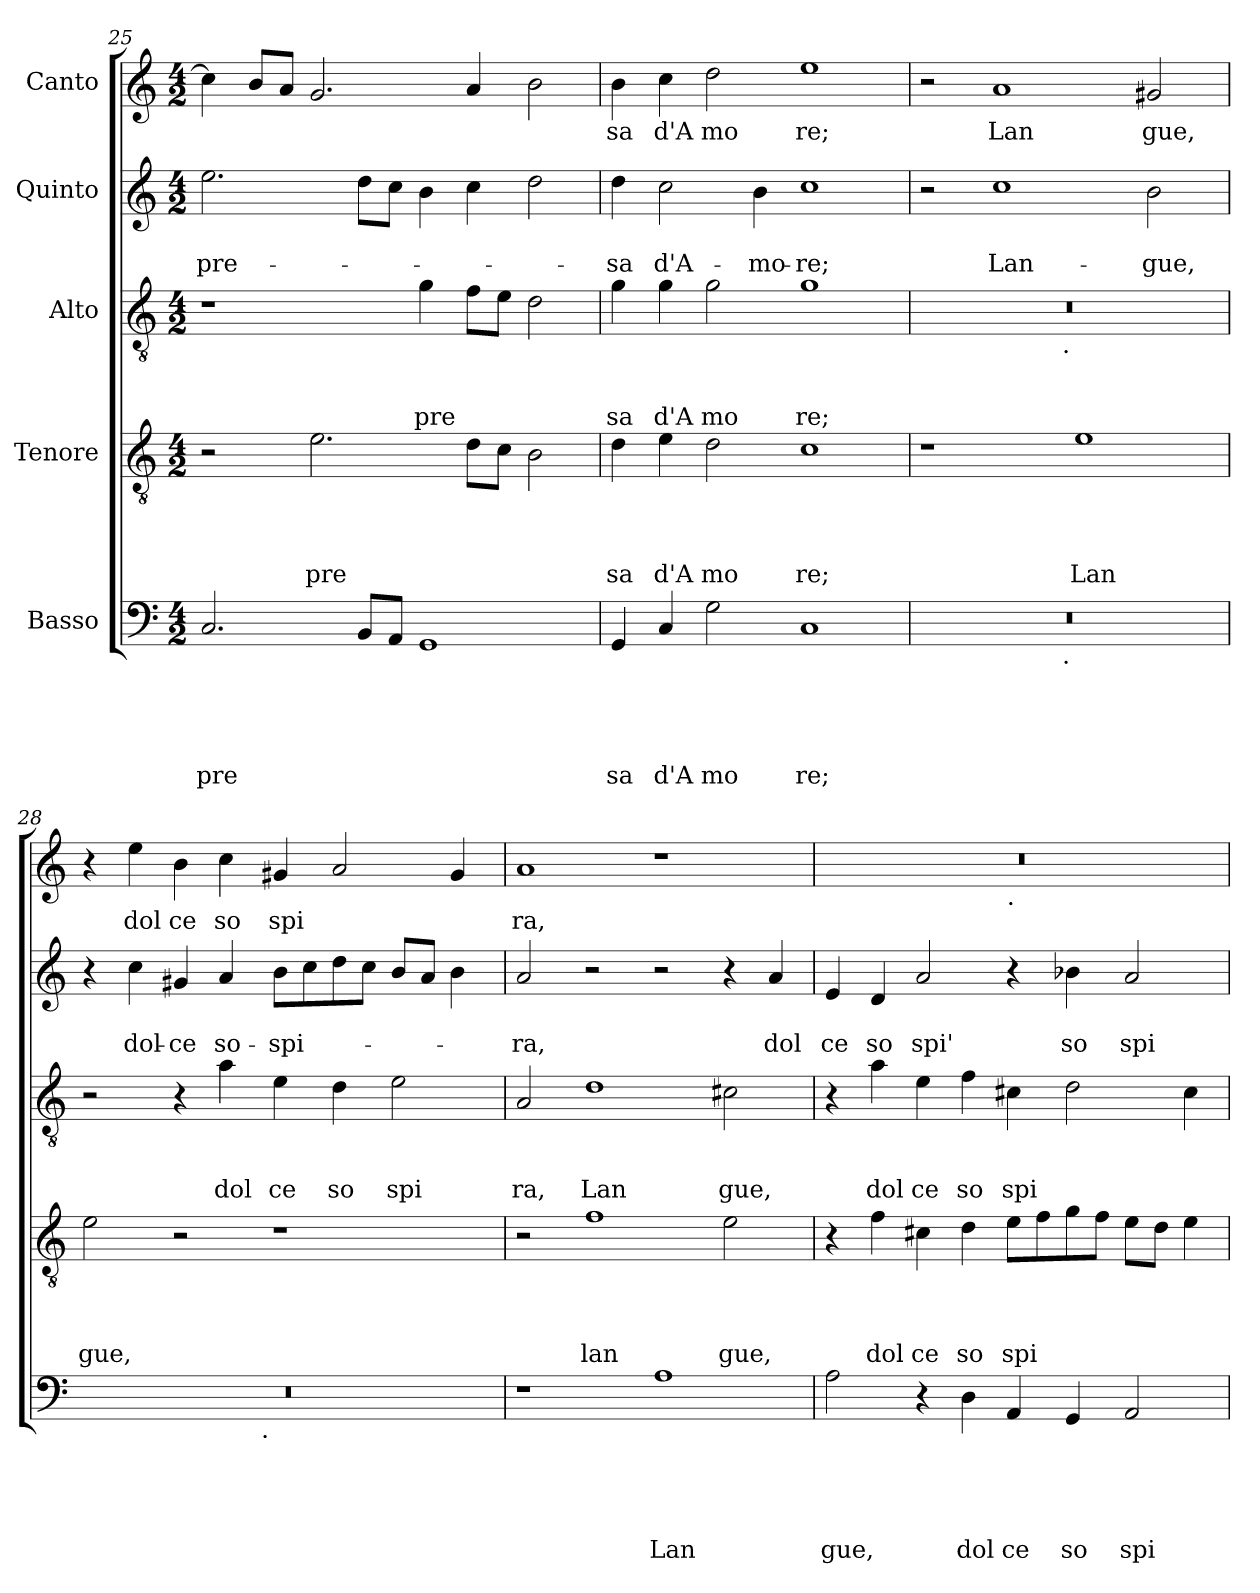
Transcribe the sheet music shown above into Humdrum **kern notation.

**kern	**text	**text	**text	**text	**text	**kern	**text	**text	**text	**text	**kern	**text	**text	**text	**kern	**text	**text	**kern	**text
*part5	*part5	*part5	*part5	*part5	*part5	*part4	*part4	*part4	*part4	*part4	*part3	*part3	*part3	*part3	*part2	*part2	*part2	*part1	*part1
*staff5	*staff5	*staff5	*staff5	*staff5	*staff5	*staff4	*staff4	*staff4	*staff4	*staff4	*staff3	*staff3	*staff3	*staff3	*staff2	*staff2	*staff2	*staff1	*staff1
*I"Basso	*	*	*	*	*	*I"Tenore	*	*	*	*	*I"Alto	*	*	*	*I"Quinto	*	*	*I"Canto	*
*clefF4	*	*	*	*	*	*clefGv2	*	*	*	*	*clefGv2	*	*	*	*clefG2	*	*	*clefG2	*
*k[]	*	*	*	*	*	*k[]	*	*	*	*	*k[]	*	*	*	*k[]	*	*	*k[]	*
*C:	*	*	*	*	*	*C:	*	*	*	*	*C:	*	*	*	*C:	*	*	*C:	*
*M4/2	*	*	*	*	*	*M4/2	*	*	*	*	*M4/2	*	*	*	*M4/2	*	*	*M4/2	*
=25	=25	=25	=25	=25	=25	=25	=25	=25	=25	=25	=25	=25	=25	=25	=25	=25	=25	=25	=25
!	!	!	!	!	!LO:LY:b	!	!	!	!	!	!	!	!	!	!	!	!LO:LY:b	!	!
2.C/	.	.	.	.	pre	2r	.	.	.	.	1r	.	.	.	2.ee\	.	pre-	4cc\]	.
.	.	.	.	.	.	.	.	.	.	.	.	.	.	.	.	.	.	8b/L	.
.	.	.	.	.	.	.	.	.	.	.	.	.	.	.	.	.	.	8a/J	.
!	!	!	!	!	!	!	!	!	!	!LO:LY:b	!	!	!	!	!	!	!	!	!
.	.	.	.	.	.	2.e\	.	.	.	pre	.	.	.	.	.	.	.	2.g/	.
8BB/L	.	.	.	.	.	.	.	.	.	.	.	.	.	.	8dd\L	.	.	.	.
8AA/J	.	.	.	.	.	.	.	.	.	.	.	.	.	.	8cc\J	.	.	.	.
!	!	!	!	!	!	!	!	!	!	!	!	!	!	!LO:LY:b	!	!	!	!	!
1GG	.	.	.	.	.	.	.	.	.	.	4g\	.	.	pre	4b\	.	.	.	.
.	.	.	.	.	.	8d\L	.	.	.	.	8f\L	.	.	.	4cc\	.	.	4a/	.
.	.	.	.	.	.	8c\J	.	.	.	.	8e\J	.	.	.	.	.	.	.	.
.	.	.	.	.	.	2B\	.	.	.	.	2d\	.	.	.	2dd\	.	.	2b\	.
=26	=26	=26	=26	=26	=26	=26	=26	=26	=26	=26	=26	=26	=26	=26	=26	=26	=26	=26	=26
!	!	!	!	!	!LO:LY:b	!	!	!	!	!LO:LY:b	!	!	!	!LO:LY:b	!	!	!LO:LY:b	!	!LO:LY:b
4GG/	.	.	.	.	sa	4d\	.	.	.	sa	4g\	.	.	sa	4dd\	.	-sa	4b\	sa
!	!	!	!	!	!LO:LY:b	!	!	!	!	!LO:LY:b	!	!	!	!LO:LY:b	!	!	!LO:LY:b	!	!LO:LY:b
4C/	.	.	.	.	d'A	4e\	.	.	.	d'A	4g\	.	.	d'A	2cc\	.	d'A-	4cc\	d'A
!	!	!	!	!	!LO:LY:b	!	!	!	!	!LO:LY:b	!	!	!	!LO:LY:b	!	!	!	!	!LO:LY:b
2G\	.	.	.	.	mo	2d\	.	.	.	mo	2g\	.	.	mo	.	.	.	2dd\	mo
!	!	!	!	!	!	!	!	!	!	!	!	!	!	!	!	!	!LO:LY:b	!	!
.	.	.	.	.	.	.	.	.	.	.	.	.	.	.	4b\	.	-mo-	.	.
!	!	!	!	!	!LO:LY:b	!	!	!	!	!LO:LY:b	!	!	!	!LO:LY:b	!	!	!LO:LY:b	!	!LO:LY:b
1C	.	.	.	.	re;	1c	.	.	.	re;	1g	.	.	re;	1cc	.	-re;	1ee	re;
=27	=27	=27	=27	=27	=27	=27	=27	=27	=27	=27	=27	=27	=27	=27	=27	=27	=27	=27	=27
*^	*	*	*	*	*	*	*	*	*	*	*^	*	*	*	*	*	*	*	*
0r	2ryy	.	.	.	.	.	1r	.	.	.	.	0r	2ryy	.	.	.	2r	.	.	2r	.
!	!	!	!	!	!	!	!	!	!	!	!	!	!	!	!	!	!	!	!LO:LY:b	!	!LO:LY:b
.	4...ryy	.	.	.	.	.	.	.	.	.	.	.	4...ryy	.	.	.	1cc	.	Lan-	1a	Lan
!	!	!	!	!	!	!	!	!	!	!	!	!	!LO:TX:b:t=.	!	!	!	!	!	!	!	!
!	!LO:TX:b:t=.	!	!	!	!	!	!	!	!	!	!	!	!	!	!	!	!	!	!	!	!
.	1ryy	.	.	.	.	.	.	.	.	.	.	.	1ryy	.	.	.	.	.	.	.	.
!	!	!	!	!	!	!	!	!	!	!	!LO:LY:b	!	!	!	!	!	!	!	!	!	!
.	.	.	.	.	.	.	1e	.	.	.	Lan	.	.	.	.	.	.	.	.	.	.
!	!	!	!	!	!	!	!	!	!	!	!	!	!	!	!	!	!	!	!LO:LY:b	!	!LO:LY:b
.	.	.	.	.	.	.	.	.	.	.	.	.	.	.	.	.	2b\	.	-gue,	2g#X/	gue,
.	32ryy	.	.	.	.	.	.	.	.	.	.	.	32ryy	.	.	.	.	.	.	.	.
=28	=28	=28	=28	=28	=28	=28	=28	=28	=28	=28	=28	=28	=28	=28	=28	=28	=28	=28	=28	=28	=28
!	!	!	!	!	!	!	!	!	!	!	!LO:LY:b	!	!	!	!	!	!	!	!	!	!
*	*	*	*	*	*	*	*	*	*	*	*	*v	*v	*	*	*	*	*	*	*	*
0r	2ryy	.	.	.	.	.	2e\	.	.	.	gue,	2r	.	.	.	4r	.	.	4r	.
!	!	!	!	!	!	!	!	!	!	!	!	!	!	!	!	!	!	!LO:LY:b	!	!LO:LY:b
.	.	.	.	.	.	.	.	.	.	.	.	.	.	.	.	4cc\	.	dol-	4ee\	dol
!	!	!	!	!	!	!	!	!	!	!	!	!	!	!	!	!	!	!LO:LY:b	!	!LO:LY:b
.	4...ryy	.	.	.	.	.	2r	.	.	.	.	4r	.	.	.	4g#X/	.	-ce	4b\	ce
!	!	!	!	!	!	!	!	!	!	!	!	!	!	!	!LO:LY:b	!	!	!LO:LY:b	!	!LO:LY:b
.	.	.	.	.	.	.	.	.	.	.	.	4a\	.	.	dol	4a/	.	so-	4cc\	so
!	!LO:TX:b:t=.	!	!	!	!	!	!	!	!	!	!	!	!	!	!	!	!	!	!	!
.	1ryy	.	.	.	.	.	.	.	.	.	.	.	.	.	.	.	.	.	.	.
!	!	!	!	!	!	!	!	!	!	!	!	!	!	!	!LO:LY:b	!	!	!LO:LY:b	!	!LO:LY:b
.	.	.	.	.	.	.	1r	.	.	.	.	4e\	.	.	ce	8b\L	.	-spi-	4g#X/	spi
.	.	.	.	.	.	.	.	.	.	.	.	.	.	.	.	8cc\	.	.	.	.
!	!	!	!	!	!	!	!	!	!	!	!	!	!	!	!LO:LY:b	!	!	!	!	!
.	.	.	.	.	.	.	.	.	.	.	.	4d\	.	.	so	8dd\	.	.	2a/	.
.	.	.	.	.	.	.	.	.	.	.	.	.	.	.	.	8cc\J	.	.	.	.
!	!	!	!	!	!	!	!	!	!	!	!	!	!	!	!LO:LY:b	!	!	!	!	!
.	.	.	.	.	.	.	.	.	.	.	.	2e\	.	.	spi	8b/L	.	.	.	.
.	.	.	.	.	.	.	.	.	.	.	.	.	.	.	.	8a/J	.	.	.	.
.	.	.	.	.	.	.	.	.	.	.	.	.	.	.	.	4b\	.	.	4g#/	.
.	32ryy	.	.	.	.	.	.	.	.	.	.	.	.	.	.	.	.	.	.	.
!!LO:LB:g=z
=29	=29	=29	=29	=29	=29	=29	=29	=29	=29	=29	=29	=29	=29	=29	=29	=29	=29	=29	=29	=29
!	!	!	!	!	!	!	!	!	!	!	!	!	!	!	!LO:LY:b	!	!	!LO:LY:b	!	!LO:LY:b
*v	*v	*	*	*	*	*	*	*	*	*	*	*	*	*	*	*	*	*	*	*
1r	.	.	.	.	.	2r	.	.	.	.	2A/	.	.	ra,	2a/	.	-ra,	1a	ra,
!	!	!	!	!	!	!	!	!	!	!LO:LY:b	!	!	!	!LO:LY:b	!	!	!	!	!
.	.	.	.	.	.	1f	.	.	.	lan	1d	.	.	Lan	2r	.	.	.	.
!	!	!	!	!	!LO:LY:b	!	!	!	!	!	!	!	!	!	!	!	!	!	!
1A	.	.	.	.	Lan	.	.	.	.	.	.	.	.	.	2r	.	.	1r	.
!	!	!	!	!	!	!	!	!	!	!LO:LY:b	!	!	!	!LO:LY:b	!	!	!	!	!
.	.	.	.	.	.	2e\	.	.	.	gue,	2c#X\	.	.	gue,	4r	.	.	.	.
!	!	!	!	!	!	!	!	!	!	!	!	!	!	!	!	!	!LO:LY:b	!	!
.	.	.	.	.	.	.	.	.	.	.	.	.	.	.	4a/	.	dol	.	.
=30	=30	=30	=30	=30	=30	=30	=30	=30	=30	=30	=30	=30	=30	=30	=30	=30	=30	=30	=30
!	!	!	!	!	!LO:LY:b	!	!	!	!	!	!	!	!	!	!	!	!LO:LY:b	!	!
*	*	*	*	*	*	*	*	*	*	*	*	*	*	*	*	*	*	*^	*
2A\	.	.	.	.	gue,	4r	.	.	.	.	4r	.	.	.	4e/	.	ce	0r	1ryy	.
!	!	!	!	!	!	!	!	!	!	!LO:LY:b	!	!	!	!LO:LY:b	!	!	!LO:LY:b	!	!	!
.	.	.	.	.	.	4f\	.	.	.	dol	4a\	.	.	dol	4d/	.	so	.	.	.
!	!	!	!	!	!	!	!	!	!	!LO:LY:b	!	!	!	!LO:LY:b	!	!	!LO:LY:b	!	!	!
4r	.	.	.	.	.	4c#X\	.	.	.	ce	4e\	.	.	ce	2a/	.	spi'	.	.	.
!	!	!	!	!	!LO:LY:b	!	!	!	!	!LO:LY:b	!	!	!	!LO:LY:b	!	!	!	!	!	!
4D\	.	.	.	.	dol	4d\	.	.	.	so	4f\	.	.	so	.	.	.	.	.	.
!	!	!	!	!	!	!	!	!	!	!	!	!	!	!	!	!	!	!	!LO:TX:b:t=.	!
!	!	!	!	!	!LO:LY:b	!	!	!	!	!LO:LY:b	!	!	!	!LO:LY:b	!	!	!	!	!	!
4AA/	.	.	.	.	ce	8e\L	.	.	.	spi	4c#X\	.	.	spi	4r	.	.	.	1ryy	.
.	.	.	.	.	.	8f\	.	.	.	.	.	.	.	.	.	.	.	.	.	.
!	!	!	!	!	!LO:LY:b	!	!	!	!	!	!	!	!	!	!	!	!LO:LY:b	!	!	!
4GG/	.	.	.	.	so	8g\	.	.	.	.	2d\	.	.	.	4b-X\	.	so	.	.	.
.	.	.	.	.	.	8f\J	.	.	.	.	.	.	.	.	.	.	.	.	.	.
!	!	!	!	!	!LO:LY:b	!	!	!	!	!	!	!	!	!	!	!	!LO:LY:b	!	!	!
2AA/	.	.	.	.	spi	8e\L	.	.	.	.	.	.	.	.	2a/	.	spi	.	.	.
.	.	.	.	.	.	8d\J	.	.	.	.	.	.	.	.	.	.	.	.	.	.
.	.	.	.	.	.	4e\	.	.	.	.	4c#\	.	.	.	.	.	.	.	.	.
*	*	*	*	*	*	*	*	*	*	*	*	*	*	*	*	*	*	*v	*v	*
=	=	=	=	=	=	=	=	=	=	=	=	=	=	=	=	=	=	=	=
*-	*-	*-	*-	*-	*-	*-	*-	*-	*-	*-	*-	*-	*-	*-	*-	*-	*-	*-	*-
